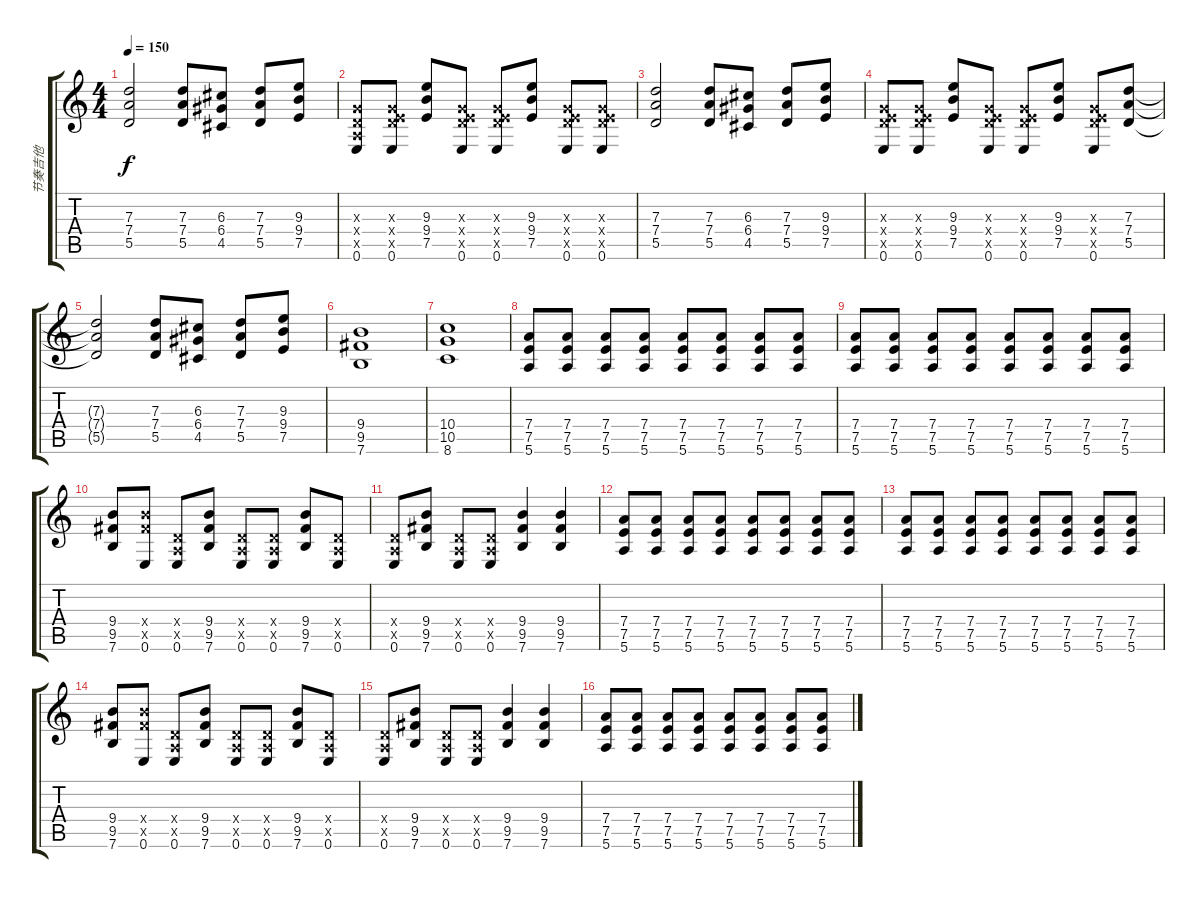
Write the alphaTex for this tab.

\track ("节奏吉他" "节奏吉他") {instrument distortionguitar}
\staff {score tabs}
\tuning (E4 B3 G3 D3 A2 E2) {hide}
\ts (4 4)
\tempo 150
\clef g2
\ks c
(7.3{t} 7.4{t} 5.5{t}).2{dy f} (7.3 7.4 5.5).8 (6.3 6.4 4.5).8 (7.3 7.4 5.5).8 (9.3 9.4 7.5).8 |
(0.3{x} 0.4{x} 0.5{x} 0.6).8 (0.3{x} 0.4{x} 7.5{x} 0.6).8 (9.3 9.4 7.5).8 (0.3{x} 0.4{x} 7.5{x} 0.6).8 (0.3{x} 0.4{x} 7.5{x} 0.6).8 (9.3 9.4 7.5).8 (0.3{x} 0.4{x} 7.5{x} 0.6).8 (0.3{x} 0.4{x} 7.5{x} 0.6).8 |
(7.3 7.4 5.5).2 (7.3 7.4 5.5).8 (6.3 6.4 4.5).8 (7.3 7.4 5.5).8 (9.3 9.4 7.5).8 |
(0.3{x} 0.4{x} 7.5{x} 0.6).8 (0.3{x} 0.4{x} 7.5{x} 0.6).8 (9.3 9.4 7.5).8 (0.3{x} 0.4{x} 7.5{x} 0.6).8 (0.3{x} 0.4{x} 7.5{x} 0.6).8 (9.3 9.4 7.5).8 (0.3{x} 0.4{x} 7.5{x} 0.6).8 (7.3 7.4 5.5).8 |
(7.3{t} 7.4{t} 5.5{t}).2 (7.3 7.4 5.5).8 (6.3 6.4 4.5).8 (7.3 7.4 5.5).8 (9.3 9.4 7.5).8 |
(9.4 9.5 7.6).1 |
(10.4 10.5 8.6).1 |
(7.4 7.5 5.6).8 (7.4 7.5 5.6).8 (7.4 7.5 5.6).8 (7.4 7.5 5.6).8 (7.4 7.5 5.6).8 (7.4 7.5 5.6).8 (7.4 7.5 5.6).8 (7.4 7.5 5.6).8 |
(7.4 7.5 5.6).8 (7.4 7.5 5.6).8 (7.4 7.5 5.6).8 (7.4 7.5 5.6).8 (7.4 7.5 5.6).8 (7.4 7.5 5.6).8 (7.4 7.5 5.6).8 (7.4 7.5 5.6).8 |
(9.4 9.5 7.6).8 (9.4{x} 9.5{x} 0.6).8 (0.4{x} 0.5{x} 0.6).8 (9.4 9.5 7.6).8 (0.4{x} 0.5{x} 0.6).8 (0.4{x} 0.5{x} 0.6).8 (9.4 9.5 7.6).8 (0.4{x} 0.5{x} 0.6).8 |
(0.4{x} 0.5{x} 0.6).8 (9.4 9.5 7.6).8 (0.4{x} 0.5{x} 0.6).8 (0.4{x} 0.5{x} 0.6).8 (9.4 9.5 7.6).4 (9.4 9.5 7.6).4 |
(7.4 7.5 5.6).8 (7.4 7.5 5.6).8 (7.4 7.5 5.6).8 (7.4 7.5 5.6).8 (7.4 7.5 5.6).8 (7.4 7.5 5.6).8 (7.4 7.5 5.6).8 (7.4 7.5 5.6).8 |
(7.4 7.5 5.6).8 (7.4 7.5 5.6).8 (7.4 7.5 5.6).8 (7.4 7.5 5.6).8 (7.4 7.5 5.6).8 (7.4 7.5 5.6).8 (7.4 7.5 5.6).8 (7.4 7.5 5.6).8 |
(9.4 9.5 7.6).8 (9.4{x} 9.5{x} 0.6).8 (0.4{x} 0.5{x} 0.6).8 (9.4 9.5 7.6).8 (0.4{x} 0.5{x} 0.6).8 (0.4{x} 0.5{x} 0.6).8 (9.4 9.5 7.6).8 (0.4{x} 0.5{x} 0.6).8 |
(0.4{x} 0.5{x} 0.6).8 (9.4 9.5 7.6).8 (0.4{x} 0.5{x} 0.6).8 (0.4{x} 0.5{x} 0.6).8 (9.4 9.5 7.6).4 (9.4 9.5 7.6).4 |
(7.4 7.5 5.6).8 (7.4 7.5 5.6).8 (7.4 7.5 5.6).8 (7.4 7.5 5.6).8 (7.4 7.5 5.6).8 (7.4 7.5 5.6).8 (7.4 7.5 5.6).8 (7.4 7.5 5.6).8
